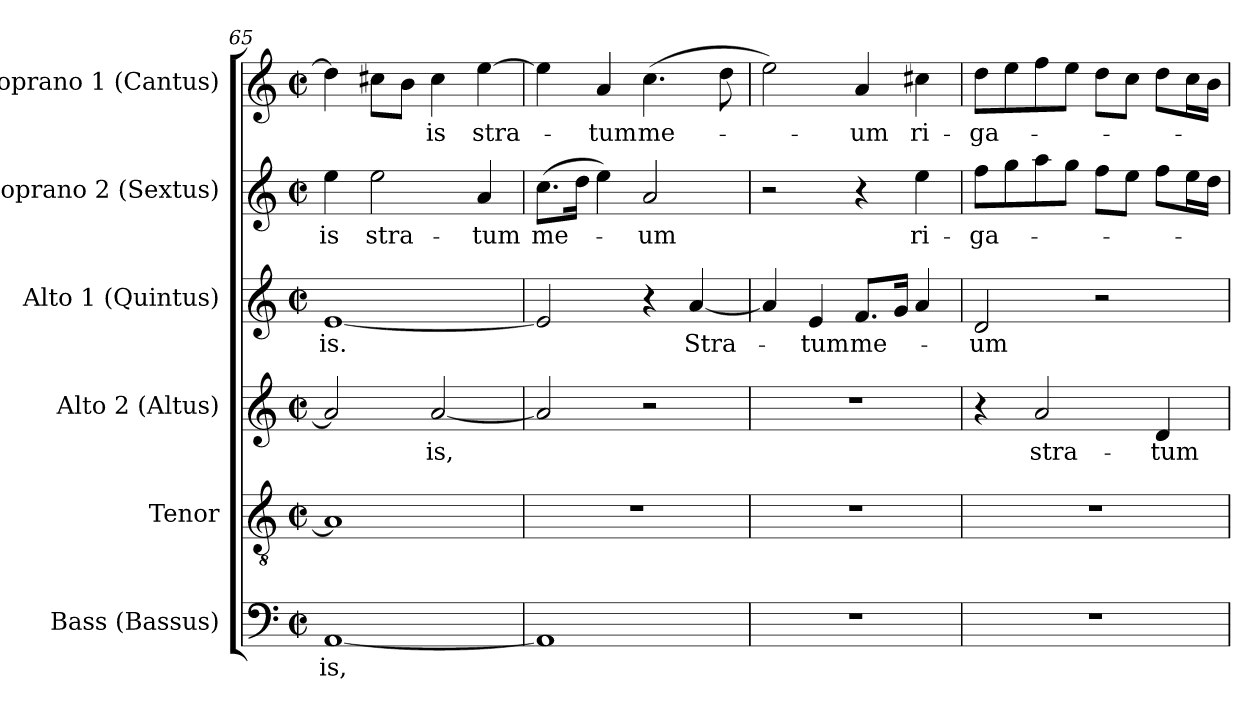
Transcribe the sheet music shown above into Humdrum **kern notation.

**kern	**text	**kern	**kern	**text	**kern	**text	**kern	**text	**kern	**text
*part6	*part6	*part5	*part4	*part4	*part3	*part3	*part2	*part2	*part1	*part1
*staff6	*staff6	*staff5	*staff4	*staff4	*staff3	*staff3	*staff2	*staff2	*staff1	*staff1
*I"Bass (Bassus)	*	*I"Tenor	*I"Alto 2 (Altus)	*	*I"Alto 1 (Quintus)	*	*I"Soprano 2 (Sextus)	*	*I"Soprano 1 (Cantus)	*
*I'B.	*	*I'T.	*I'A2.	*	*I'A1.	*	*I'S2.	*	*I'S1.	*
*clefF4	*	*clefGv2	*clefG2	*	*clefG2	*	*clefG2	*	*clefG2	*
*	*	*ITrd7c12	*	*	*	*	*	*	*	*
*k[]	*	*k[]	*k[]	*	*k[]	*	*k[]	*	*k[]	*
*C:	*	*C:	*C:	*	*C:	*	*C:	*	*C:	*
*M2/2	*	*M2/2	*M2/2	*	*M2/2	*	*M2/2	*	*M2/2	*
*met(c|)	*	*met(c|)	*met(c|)	*	*met(c|)	*	*met(c|)	*	*met(c|)	*
=65	=65	=65	=65	=65	=65	=65	=65	=65	=65	=65
!	!LO:LY:b:color=#000000	!	!	!	!	!	!	!	!	!
!	!	!	!	!	!	!LO:LY:b:color=#000000	!	!	!	!
!	!	!	!	!	!	!	!	!LO:LY:b:color=#000000	!	!
[1AAi	-is,	1AAi]	2ai/]	.	[1ei	-is.	4eei\	-is	4ddi\]	.
!	!	!	!	!	!	!	!	!LO:LY:b:color=#000000	!	!
.	.	.	.	.	.	.	2eei\	stra-	8cc#i\L	.
.	.	.	.	.	.	.	.	.	8bi\J	.
!	!	!	!	!LO:LY:b:color=#000000	!	!	!	!	!	!
!	!	!	!	!	!	!	!	!	!	!LO:LY:b:color=#000000
.	.	.	[2ai/	-is,	.	.	.	.	4cc#i\	-is
!	!	!	!	!	!	!	!	!LO:LY:b:color=#000000	!	!
!	!	!	!	!	!	!	!	!	!	!LO:LY:b:color=#000000
.	.	.	.	.	.	.	4ai/	-tum	[4eei\	stra-
=66	=66	=66	=66	=66	=66	=66	=66	=66	=66	=66
!	!	!	!	!	!	!	!	!LO:LY:b:color=#000000	!	!
1AAi]	.	1r	2ai/]	.	2ei/]	.	(8.cci\L	me-	4eei\]	.
.	.	.	.	.	.	.	16ddi\Jk	.	.	.
!	!	!	!	!	!	!	!	!	!	!LO:LY:b:color=#000000
.	.	.	.	.	.	.	4eei\)	.	4ai/	-tum
!	!	!	!	!	!	!	!	!LO:LY:b:color=#000000	!	!
!	!	!	!	!	!	!	!	!	!	!LO:LY:b:color=#000000
.	.	.	2r	.	4r	.	2ai/	-um	(4.cci\	me-
!	!	!	!	!	!	!LO:LY:b:color=#000000	!	!	!	!
.	.	.	.	.	[4ai/	Stra-	.	.	.	.
.	.	.	.	.	.	.	.	.	8ddi\	.
=67	=67	=67	=67	=67	=67	=67	=67	=67	=67	=67
1r	.	1r	1r	.	4ai/]	.	2r	.	2eei\)	.
!	!	!	!	!	!	!LO:LY:b:color=#000000	!	!	!	!
.	.	.	.	.	4ei/	-tum	.	.	.	.
!	!	!	!	!	!	!LO:LY:b:color=#000000	!	!	!	!
!	!	!	!	!	!	!	!	!	!	!LO:LY:b:color=#000000
.	.	.	.	.	8.fi/L	me-	4r	.	4ai/	-um
.	.	.	.	.	16gi/Jk	.	.	.	.	.
!	!	!	!	!	!	!	!	!LO:LY:b:color=#000000	!	!
!	!	!	!	!	!	!	!	!	!	!LO:LY:b:color=#000000
.	.	.	.	.	4ai/	.	4eei\	ri-	4cc#Xi\	ri-
=68	=68	=68	=68	=68	=68	=68	=68	=68	=68	=68
!	!	!	!	!	!	!LO:LY:b:color=#000000	!	!	!	!
!	!	!	!	!	!	!	!	!LO:LY:b:color=#000000	!	!
!	!	!	!	!	!	!	!	!	!	!LO:LY:b:color=#000000
1r	.	1r	4r	.	2di/	-um	8ffi\L	-ga-	8ddi\L	-ga-
.	.	.	.	.	.	.	8ggi\	.	8eei\	.
!	!	!	!	!LO:LY:b:color=#000000	!	!	!	!	!	!
.	.	.	2ai/	stra-	.	.	8aai\	.	8ffi\	.
.	.	.	.	.	.	.	8ggi\J	.	8eei\J	.
.	.	.	.	.	2r	.	8ffi\L	.	8ddi\L	.
.	.	.	.	.	.	.	8eei\J	.	8cci\J	.
!	!	!	!	!LO:LY:b:color=#000000	!	!	!	!	!	!
.	.	.	4di/	-tum	.	.	8ffi\L	.	8ddi\L	.
.	.	.	.	.	.	.	16eei\L	.	16cci\L	.
.	.	.	.	.	.	.	16ddi\JJ	.	16bi\JJ	.
=	=	=	=	=	=	=	=	=	=	=
*-	*-	*-	*-	*-	*-	*-	*-	*-	*-	*-
